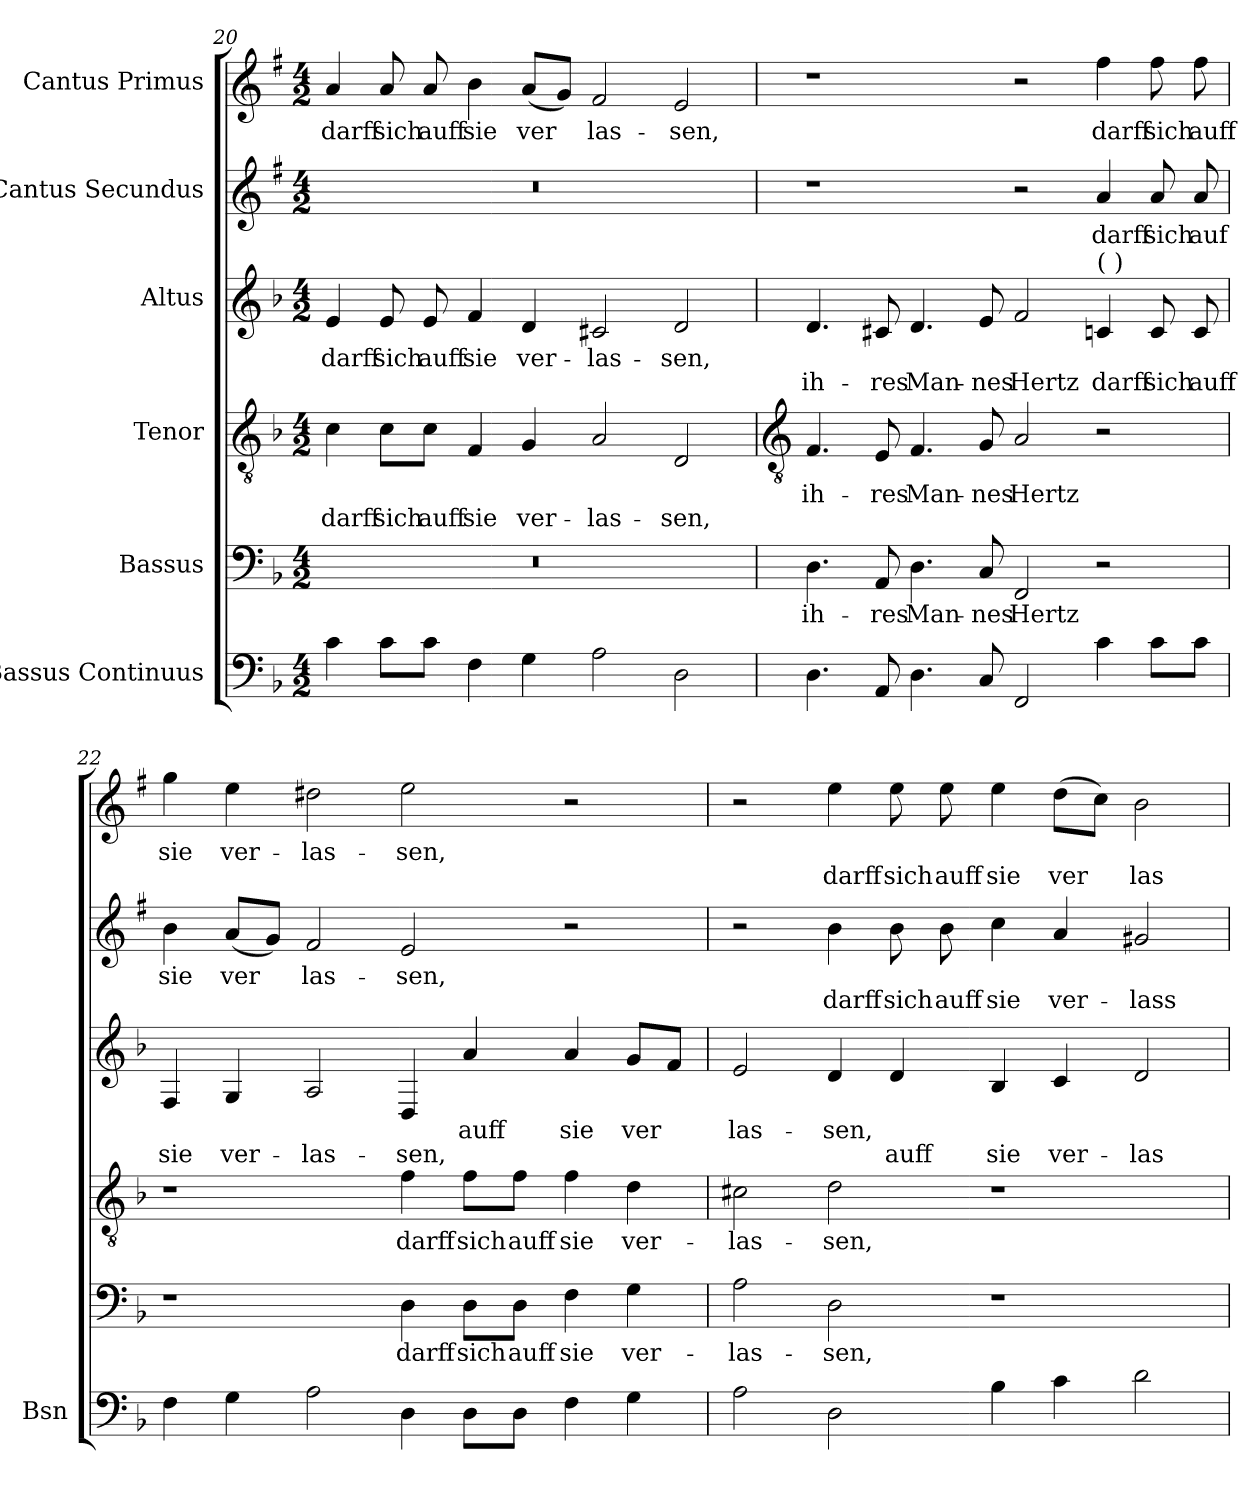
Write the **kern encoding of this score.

**kern	**kern	**text	**kern	**text	**text	**kern	**text	**text	**kern	**text	**text	**kern	**text	**text
*part6	*part5	*part5	*part4	*part4	*part4	*part3	*part3	*part3	*part2	*part2	*part2	*part1	*part1	*part1
*staff6	*staff5	*staff5	*staff4	*staff4	*staff4	*staff3	*staff3	*staff3	*staff2	*staff2	*staff2	*staff1	*staff1	*staff1
*I"Bassus Continuus	*I"Bassus	*	*I"Tenor	*	*	*I"Altus	*	*	*I"Cantus Secundus	*	*	*I"Cantus Primus	*	*
*I'Bsn	*	*	*	*	*	*	*	*	*	*	*	*	*	*
*clefF4	*clefF4	*	*clefGv2	*	*	*clefG2	*	*	*clefG2	*	*	*clefG2	*	*
*	*	*	*	*	*	*	*	*	*ITrd1c2	*	*	*ITrd1c2	*	*
*k[b-]	*k[b-]	*	*k[b-]	*	*	*k[b-]	*	*	*k[b-]	*	*	*k[b-]	*	*
*F:	*F:	*	*F:	*	*	*F:	*	*	*F:	*	*	*F:	*	*
*M4/2	*M4/2	*	*M4/2	*	*	*M4/2	*	*	*M4/2	*	*	*M4/2	*	*
=20	=20	=20	=20	=20	=20	=20	=20	=20	=20	=20	=20	=20	=20	=20
!	!	!	!	!	!LO:LY:b	!	!LO:LY:b	!	!	!	!	!	!LO:LY:b	!
4c	0r	.	4c	.	darff	4e	darff	.	0r	.	.	4g	darff	.
!	!	!	!	!	!LO:LY:b	!	!LO:LY:b	!	!	!	!	!	!LO:LY:b	!
8c\L	.	.	8c\L	.	sich	8e	sich	.	.	.	.	8g	sich	.
!	!	!	!	!	!LO:LY:b	!	!LO:LY:b	!	!	!	!	!	!LO:LY:b	!
8c\J	.	.	8c\J	.	auff	8e	auff	.	.	.	.	8g	auff	.
!	!	!	!	!	!LO:LY:b	!	!LO:LY:b	!	!	!	!	!	!LO:LY:b	!
4F	.	.	4F	.	sie	4f	sie	.	.	.	.	4a	sie	.
!	!	!	!	!	!LO:LY:b	!	!LO:LY:b	!	!	!	!	!	!LO:LY:b	!
4G	.	.	4G	.	ver-	4d	ver-	.	.	.	.	(<8gL	ver	.
.	.	.	.	.	.	.	.	.	.	.	.	8fJ)	.	.
!	!	!	!	!	!LO:LY:b	!	!LO:LY:b	!	!	!	!	!	!LO:LY:b	!
2A	.	.	2A	.	-las-	2c#X	-las-	.	.	.	.	2e	las-	.
!	!	!	!	!	!LO:LY:b	!	!LO:LY:b	!	!	!	!	!	!LO:LY:b	!
2D	.	.	2D	.	-sen,	2d	-sen,	.	.	.	.	2d	-sen,	.
!!LO:LB:g=z
=21	=21	=21	=21	=21	=21	=21	=21	=21	=21	=21	=21	=21	=21	=21
*	*	*	*clefGv2	*	*	*	*	*	*	*	*	*	*	*
!	!	!LO:LY:b	!	!LO:LY:b	!	!	!	!LO:LY:b	!	!	!	!	!	!
4.D	4.D	ih-	4.F	ih-	.	4.d	.	ih-	1r	.	.	1r	.	.
!	!	!LO:LY:b	!	!LO:LY:b	!	!	!	!LO:LY:b	!	!	!	!	!	!
8AA	8AA	-res	8E	-res	.	8c#X	.	-res	.	.	.	.	.	.
!	!	!LO:LY:b	!	!LO:LY:b	!	!	!	!LO:LY:b	!	!	!	!	!	!
4.D	4.D	Man-	4.F	Man-	.	4.d	.	Man-	.	.	.	.	.	.
!	!	!LO:LY:b	!	!LO:LY:b	!	!	!	!LO:LY:b	!	!	!	!	!	!
8C	8C	-nes	8G	-nes	.	8e	.	-nes	.	.	.	.	.	.
!	!	!LO:LY:b	!	!LO:LY:b	!	!	!	!LO:LY:b	!	!	!	!	!	!
2FF	2FF	Hertz	2A	Hertz	.	2f	.	Hertz	2r	.	.	2r	.	.
!	!	!	!	!	!	!LO:TX:a:t=(  )	!	!	!	!	!	!	!	!
!	!	!	!	!	!	!	!	!LO:LY:b	!	!LO:LY:b	!	!	!LO:LY:b	!
4c	2r	.	2r	.	.	4c	.	darff	4g	darff	.	4ee	darff	.
!	!	!	!	!	!	!	!	!LO:LY:b	!	!LO:LY:b	!	!	!LO:LY:b	!
8c\L	.	.	.	.	.	8c	.	sich	8g	sich	.	8ee	sich	.
!	!	!	!	!	!	!	!	!LO:LY:b	!	!LO:LY:b	!	!	!LO:LY:b	!
8c\J	.	.	.	.	.	8c	.	auff	8g	auf	.	8ee	auff	.
=22	=22	=22	=22	=22	=22	=22	=22	=22	=22	=22	=22	=22	=22	=22
!	!	!	!	!	!	!	!	!LO:LY:b	!	!LO:LY:b	!	!	!LO:LY:b	!
4F	1r	.	1r	.	.	4F	.	sie	4a	sie	.	4ff	sie	.
!	!	!	!	!	!	!	!	!LO:LY:b	!	!LO:LY:b	!	!	!LO:LY:b	!
4G	.	.	.	.	.	4G	.	ver-	(<8gL	ver	.	4dd	ver-	.
.	.	.	.	.	.	.	.	.	8fJ)	.	.	.	.	.
!	!	!	!	!	!	!	!	!LO:LY:b	!	!LO:LY:b	!	!	!LO:LY:b	!
2A	.	.	.	.	.	2A	.	-las-	2e	las-	.	2cc#X	-las-	.
!	!	!LO:LY:b	!	!LO:LY:b	!	!	!	!LO:LY:b	!	!LO:LY:b	!	!	!LO:LY:b	!
4D	4D	darff	4f	darff	.	4D	.	-sen,	2d	-sen,	.	2dd	-sen,	.
!	!	!LO:LY:b	!	!LO:LY:b	!	!	!LO:LY:b	!	!	!	!	!	!	!
8D\L	8D\L	sich	8f\L	sich	.	4a	auff	.	.	.	.	.	.	.
!	!	!LO:LY:b	!	!LO:LY:b	!	!	!	!	!	!	!	!	!	!
8D\J	8D\J	auff	8f\J	auff	.	.	.	.	.	.	.	.	.	.
!	!	!LO:LY:b	!	!LO:LY:b	!	!	!LO:LY:b	!	!	!	!	!	!	!
4F	4F	sie	4f	sie	.	4a	sie	.	2r	.	.	2r	.	.
!	!	!LO:LY:b	!	!LO:LY:b	!	!	!LO:LY:b	!	!	!	!	!	!	!
4G	4G	ver-	4d	ver-	.	8gL	ver	.	.	.	.	.	.	.
!	!	!	!	!	!	!	!LO:LY:b	!	!	!	!	!	!	!
.	.	.	.	.	.	8fJ	-	.	.	.	.	.	.	.
=23	=23	=23	=23	=23	=23	=23	=23	=23	=23	=23	=23	=23	=23	=23
!	!	!LO:LY:b	!	!LO:LY:b	!	!	!LO:LY:b	!	!	!	!	!	!	!
2A	2A	-las-	2c#X	-las-	.	2e	las-	.	2r	.	.	2r	.	.
!	!	!LO:LY:b	!	!LO:LY:b	!	!	!LO:LY:b	!	!	!	!LO:LY:b	!	!	!LO:LY:b
2D	2D	-sen,	2d	-sen,	.	4d	-sen,	.	4a	.	darff	4dd	.	darff
!	!	!	!	!	!	!	!	!LO:LY:b	!	!	!LO:LY:b	!	!	!LO:LY:b
.	.	.	.	.	.	4d	.	auff	8a	.	sich	8dd	.	sich
!	!	!	!	!	!	!	!	!	!	!	!LO:LY:b	!	!	!LO:LY:b
.	.	.	.	.	.	.	.	.	8a	.	auff	8dd	.	auff
!	!	!	!	!	!	!	!	!LO:LY:b	!	!	!LO:LY:b	!	!	!LO:LY:b
4B-	1r	.	1r	.	.	4B-	.	sie	4b-	.	sie	4dd	.	sie
!	!	!	!	!	!	!	!	!LO:LY:b	!	!	!LO:LY:b	!	!	!LO:LY:b
4c	.	.	.	.	.	4c	.	ver-	4g	.	ver-	(>8ccL	.	ver
.	.	.	.	.	.	.	.	.	.	.	.	8b-J)	.	.
!	!	!	!	!	!	!	!	!LO:LY:b	!	!	!LO:LY:b	!	!	!LO:LY:b
2d	.	.	.	.	.	2d	.	-las-	2f#X	.	-lass-	2a	.	las-
=	=	=	=	=	=	=	=	=	=	=	=	=	=	=
*-	*-	*-	*-	*-	*-	*-	*-	*-	*-	*-	*-	*-	*-	*-
